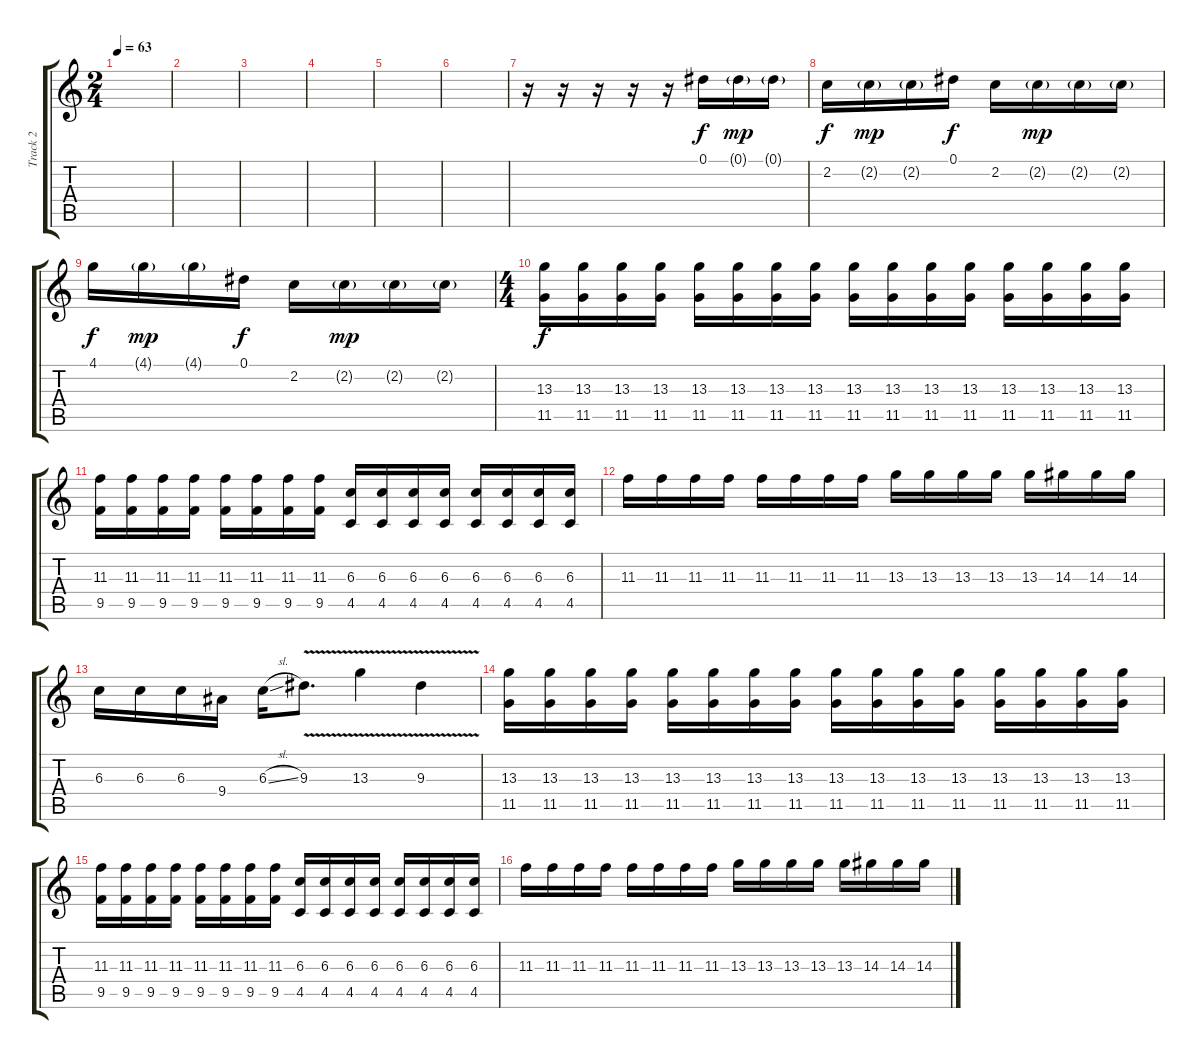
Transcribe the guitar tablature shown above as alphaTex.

\track ("Track 2" "Track 2") {instrument distortionguitar}
\staff {score tabs}
\tuning (Eb4 Bb3 Gb3 Db3 Ab2 Db2) {hide}
\ts (2 4)
\tempo 63
\clef g2
\ks c
|
|
|
|
|
|
r.16 r.16 r.16 r.16 r.16 0.1.16 0.1{g}.16{dy mp} 0.1{g}.16 |
2.2.16{dy f} 2.2{g}.16{dy mp} 2.2{g}.16 0.1.16{dy f} 2.2.16 2.2{g}.16{dy mp} 2.2{g}.16 2.2{g}.16 |
4.1.16{dy f} 4.1{g}.16{dy mp} 4.1{g}.16 0.1.16{dy f} 2.2.16 2.2{g}.16{dy mp} 2.2{g}.16 2.2{g}.16 |
\ts (4 4)
(13.3 11.5).16{dy f} (13.3 11.5).16 (13.3 11.5).16 (13.3 11.5).16 (13.3 11.5).16 (13.3 11.5).16 (13.3 11.5).16 (13.3 11.5).16 (13.3 11.5).16 (13.3 11.5).16 (13.3 11.5).16 (13.3 11.5).16 (13.3 11.5).16 (13.3 11.5).16 (13.3 11.5).16 (13.3 11.5).16 |
(11.3 9.5).16 (11.3 9.5).16 (11.3 9.5).16 (11.3 9.5).16 (11.3 9.5).16 (11.3 9.5).16 (11.3 9.5).16 (11.3 9.5).16 (6.3 4.5).16 (6.3 4.5).16 (6.3 4.5).16 (6.3 4.5).16 (6.3 4.5).16 (6.3 4.5).16 (6.3 4.5).16 (6.3 4.5).16 |
11.3.16 11.3.16 11.3.16 11.3.16 11.3.16 11.3.16 11.3.16 11.3.16 13.3.16 13.3.16 13.3.16 13.3.16 13.3.16 14.3.16 14.3.16 14.3.16 |
6.3.16 6.3.16 6.3.16 9.4.16 6.3{sl}.16 9.3{v}.8{d} 13.3{v}.4 9.3{v}.4 |
(13.3 11.5).16 (13.3 11.5).16 (13.3 11.5).16 (13.3 11.5).16 (13.3 11.5).16 (13.3 11.5).16 (13.3 11.5).16 (13.3 11.5).16 (13.3 11.5).16 (13.3 11.5).16 (13.3 11.5).16 (13.3 11.5).16 (13.3 11.5).16 (13.3 11.5).16 (13.3 11.5).16 (13.3 11.5).16 |
(11.3 9.5).16 (11.3 9.5).16 (11.3 9.5).16 (11.3 9.5).16 (11.3 9.5).16 (11.3 9.5).16 (11.3 9.5).16 (11.3 9.5).16 (6.3 4.5).16 (6.3 4.5).16 (6.3 4.5).16 (6.3 4.5).16 (6.3 4.5).16 (6.3 4.5).16 (6.3 4.5).16 (6.3 4.5).16 |
11.3.16 11.3.16 11.3.16 11.3.16 11.3.16 11.3.16 11.3.16 11.3.16 13.3.16 13.3.16 13.3.16 13.3.16 13.3.16 14.3.16 14.3.16 14.3.16
